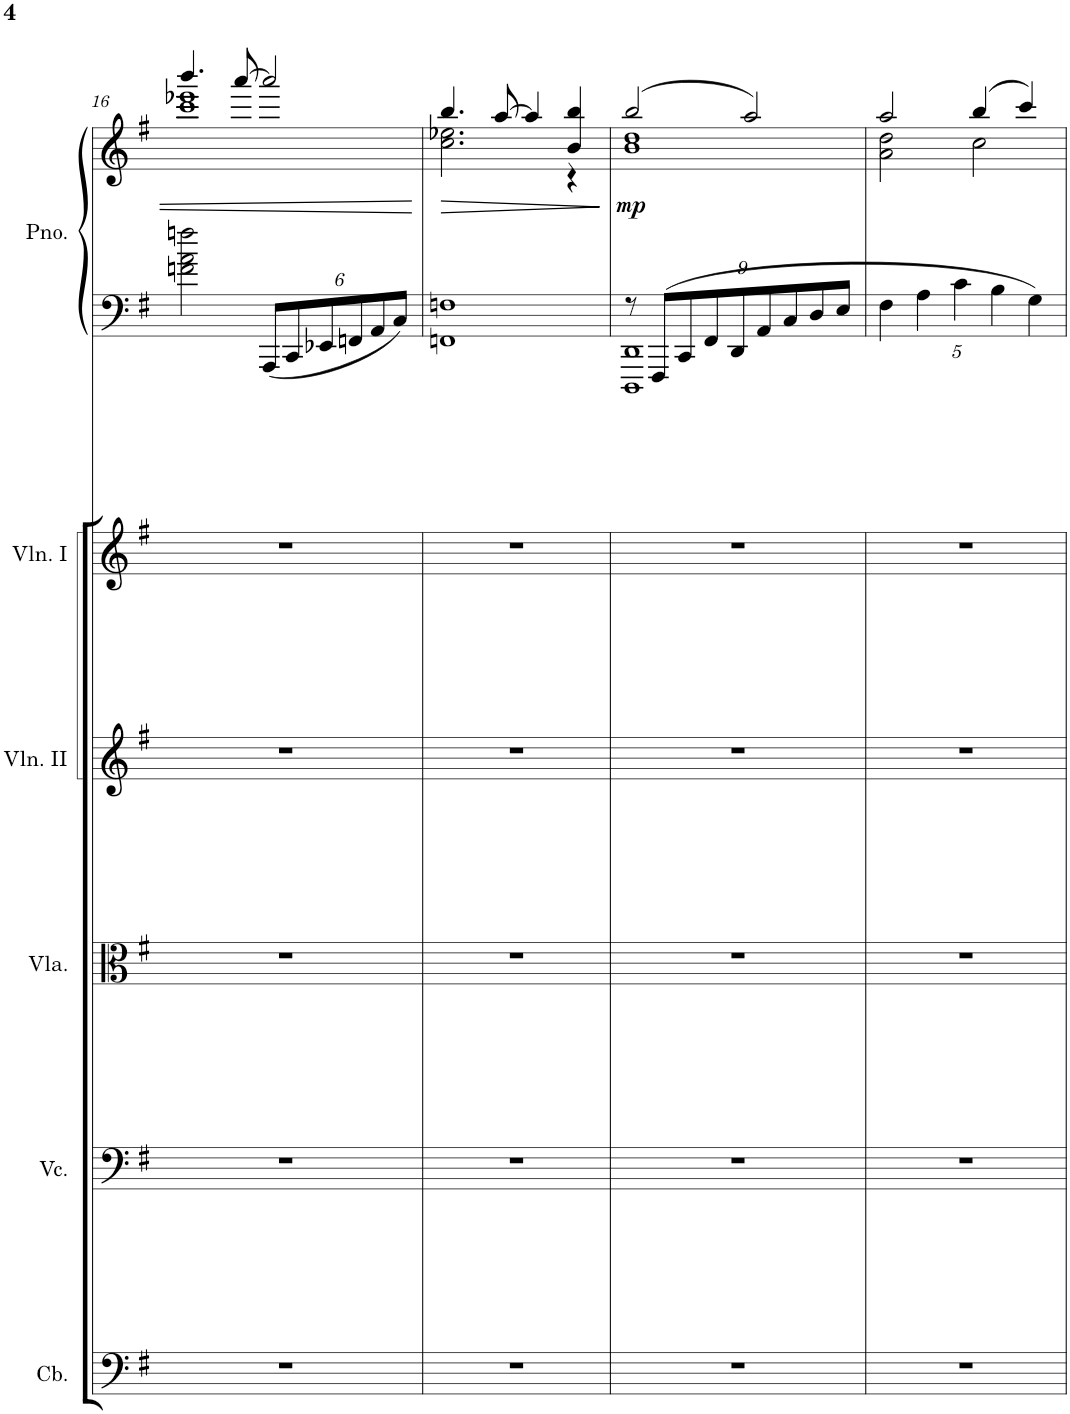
**kern	**kern	**kern	**kern	**kern	**kern	**kern	**dynam
*part6	*part5	*part4	*part3	*part2	*part1	*part1	*part1
*staff7	*staff6	*staff5	*staff4	*staff3	*staff2	*staff1	*staff1/2
*I"Contrabass	*I"Violoncello	*I"Viola	*I"Violin II	*I"Violin I	*I"Piano	*	*
*I'Cb.	*I'Vc.	*I'Vla.	*I'Vln. II	*I'Vln. I	*I'Pno.	*	*
!!LO:PB:g=z
*clefF4	*clefF4	*clefC3	*clefG2	*clefG2	*clefF4	*clefG2	*
*Trd7c12	*	*	*	*	*	*	*
*k[f#]	*k[f#]	*k[f#]	*k[f#]	*k[f#]	*k[f#]	*k[f#]	*
*M2/2	*M2/2	*M2/2	*M2/2	*M2/2	*M2/2	*M2/2	*
*met(c|)	*met(c|)	*met(c|)	*met(c|)	*met(c|)	*met(c|)	*met(c|)	*
=16	=16	=16	=16	=16	=16	=16	=16
*	*	*	*	*	*	*^	*
1r	1r	1r	1r	1r	2fn\ 2a\ 2ffn\	4.bbb/	1ccc 1eee-X	.
.	.	.	.	.	.	[8aaa/	.	.
*	*	*	*	*	*Xbrackettup	*	*	*
.	.	.	.	.	12AAA/L	2aaa/]	.	.
.	.	.	.	.	12CC/	.	.	.
.	.	.	.	.	12EE-X/	.	.	.
.	.	.	.	.	12FFn/	.	.	.
.	.	.	.	.	12AA/	.	.	.
.	.	.	.	.	12C/J	.	.	.
=17	=17	=17	=17	=17	=17	=17	=17	=17
!	!	!	!	!	!	!	!	!LO:HP:b
1r	1r	1r	1r	1r	1FFn 1Fn	4.bb/	2.cc\ 2.ee-X\	>
.	.	.	.	.	.	[8aa/	.	.
.	.	.	.	.	.	4aa/]	.	.
.	.	.	.	.	.	4b/ 4bb/	4r	.
*	*	*	*	*	*	*v	*v	*
.	.	.	.	.	.	.	]
=18	=18	=18	=18	=18	=18	=18	=18
*	*	*	*	*	*^	*^	*
!	!	!	!	!	!	!	!	!	!LO:DY:b
1r	1r	1r	1r	1r	9r	1DDD 1DD	(2bb/	1b 1dd	mp
.	.	.	.	.	9FFF#/L	.	.	.	.
.	.	.	.	.	9CC/	.	.	.	.
.	.	.	.	.	9FF#/	.	.	.	.
.	.	.	.	.	9DD/	.	.	.	.
.	.	.	.	.	.	.	2aa/)	.	.
.	.	.	.	.	9AA/	.	.	.	.
.	.	.	.	.	9C/	.	.	.	.
.	.	.	.	.	9D/	.	.	.	.
.	.	.	.	.	9E/J	.	.	.	.
*	*	*	*	*	*v	*v	*	*	*
=19	=19	=19	=19	=19	=19	=19	=19	=19
1r	1r	1r	1r	1r	5F#\	2aa/	2a\ 2dd\	.
.	.	.	.	.	5A\	.	.	.
.	.	.	.	.	5c\	.	.	.
.	.	.	.	.	.	(4bb/	2cc\	.
.	.	.	.	.	5B\	.	.	.
.	.	.	.	.	.	4ccc/)	.	.
.	.	.	.	.	5G\	.	.	.
*	*	*	*	*	*	*v	*v	*
=	=	=	=	=	=	=	=
*-	*-	*-	*-	*-	*-	*-	*-
